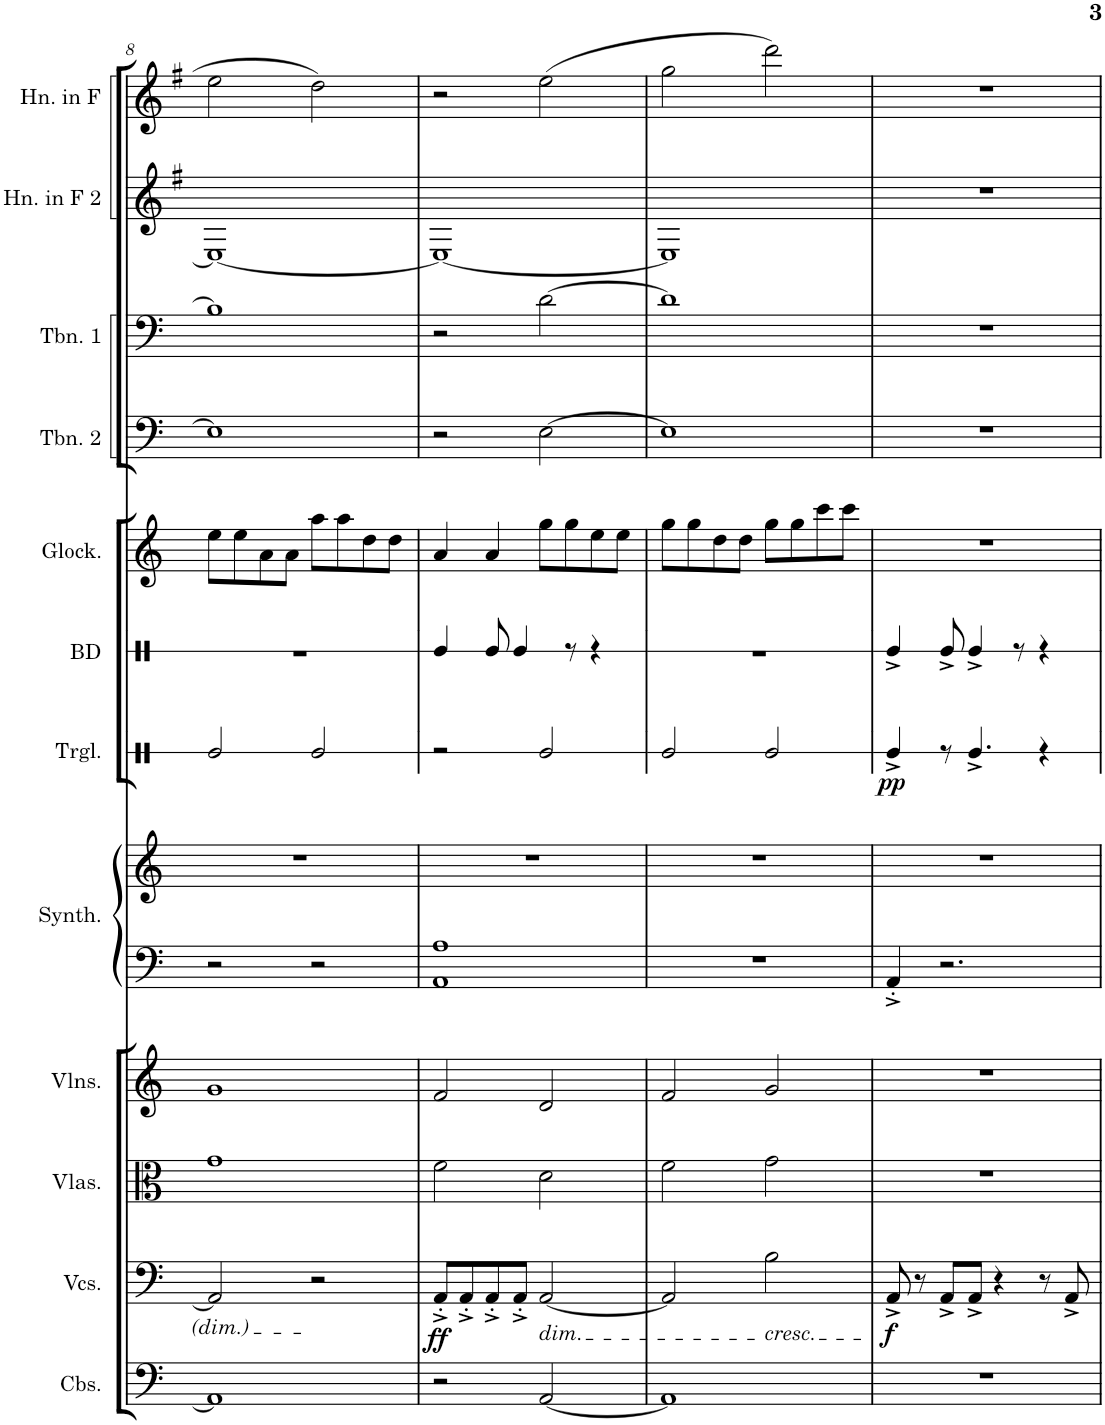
**kern	**kern	**dynam	**kern	**kern	**kern	**kern	**kern	**dynam	**kern	**kern	**kern	**kern	**kern	**kern
*part12	*part11	*part11	*part10	*part9	*part8	*part8	*part7	*part7	*part6	*part5	*part4	*part3	*part2	*part1
*staff13	*staff12	*staff12	*staff11	*staff10	*staff9	*staff8	*staff7	*staff7	*staff6	*staff5	*staff4	*staff3	*staff2	*staff1
*I"Contrabasses	*I"Violoncellos	*	*I"Violas	*I"Violins	*I"Warm Synthesizer	*	*I"Triangle	*	*I"Bass Drum	*I"Glockenspiel	*I"Trombone 2	*I"Trombone 1	*I"Horn in F 2	*I"Horn in F
*I'Cbs.	*I'Vcs.	*	*I'Vlas.	*I'Vlns.	*I'Synth.	*	*I'Trgl.	*	*I'BD	*I'Glock.	*I'Tbn. 2	*I'Tbn. 1	*I'Hn. in F 2	*I'Hn. in F
!!LO:PB:g=z
*clefF4	*clefF4	*	*clefC3	*clefG2	*clefF4	*clefG2	*clefX	*	*clefX	*clefG2	*clefF4	*clefF4	*clefG2	*clefG2
*Trd7c12	*	*	*	*	*	*	*	*	*	*Trd-14c-24	*	*	*Trd4c7	*Trd4c7
*k[]	*k[]	*	*k[]	*k[]	*k[]	*k[]	*k[]	*	*k[]	*k[]	*k[]	*k[]	*k[f#]	*k[f#]
*M4/4	*M4/4	*	*M4/4	*M4/4	*M4/4	*M4/4	*M4/4	*	*M4/4	*M4/4	*M4/4	*M4/4	*M4/4	*M4/4
=8	=8	=8	=8	=8	=8	=8	=8	=8	=8	=8	=8	=8	=8	=8
1AA]	2AA/]	.	1g	1g	2r	1r	2Re/	.	1r	8ee\L	1E]	1B]	1E_	2ee\
.	.	.	.	.	.	.	.	.	.	8ee\	.	.	.	.
.	.	.	.	.	.	.	.	.	.	8a\	.	.	.	.
.	.	.	.	.	.	.	.	.	.	8a\J	.	.	.	.
.	2r	.	.	.	2r	.	2Re/	.	.	8aa\L	.	.	.	2dd\
.	.	.	.	.	.	.	.	.	.	8aa\	.	.	.	.
.	.	.	.	.	.	.	.	.	.	8dd\	.	.	.	.
.	.	.	.	.	.	.	.	.	.	8dd\J	.	.	.	.
=9	=9	=9	=9	=9	=9	=9	=9	=9	=9	=9	=9	=9	=9	=9
!	!	!LO:DY:b	!	!	!	!	!	!	!	!	!	!	!	!
2r	8AA'^/L	ff	2f\	2f/	1AA 1A	1r	2r	.	4Re/	4a/	2r	2r	1E_	2r
.	8AA'^/	.	.	.	.	.	.	.	.	.	.	.	.	.
.	8AA'^/	.	.	.	.	.	.	.	8Re/	4a/	.	.	.	.
.	8AA'^/J	.	.	.	.	.	.	.	4Re/	.	.	.	.	.
!	!LO:TX:b:i:t=dim.	!	!	!	!	!	!	!	!	!	!	!	!	!
[2AA/	[2AA/	.	2d\	2d/	.	.	2Re/	.	.	8gg\L	[2E\	[2d\	.	(2ee\
.	.	.	.	.	.	.	.	.	8r	8gg\	.	.	.	.
.	.	.	.	.	.	.	.	.	4r	8ee\	.	.	.	.
.	.	.	.	.	.	.	.	.	.	8ee\J	.	.	.	.
=10	=10	=10	=10	=10	=10	=10	=10	=10	=10	=10	=10	=10	=10	=10
1AA]	2AA/]	.	2f\	2f/	1r	1r	2Re/	.	1r	8gg\L	1E]	1d]	1E]	2gg\
.	.	.	.	.	.	.	.	.	.	8gg\	.	.	.	.
.	.	.	.	.	.	.	.	.	.	8dd\	.	.	.	.
.	.	.	.	.	.	.	.	.	.	8dd\J	.	.	.	.
!	!LO:TX:b:i:t=cresc.	!	!	!	!	!	!	!	!	!	!	!	!	!
.	2B\	.	2g\	2g/	.	.	2Re/	.	.	8gg\L	.	.	.	2ddd\)
.	.	.	.	.	.	.	.	.	.	8gg\	.	.	.	.
.	.	.	.	.	.	.	.	.	.	8ccc\	.	.	.	.
.	.	.	.	.	.	.	.	.	.	8ccc\J	.	.	.	.
=11	=11	=11	=11	=11	=11	=11	=11	=11	=11	=11	=11	=11	=11	=11
!	!	!LO:DY:b	!	!	!	!	!	!LO:DY:b	!	!	!	!	!	!
1r	8AA^/	f	1r	1r	4AA'^/	1r	4Re^/	pp	4Re^/	1r	1r	1r	1r	1r
.	8r	.	.	.	.	.	.	.	.	.	.	.	.	.
.	8AA^/L	.	.	.	2.r	.	8r	.	8Re^/	.	.	.	.	.
.	8AA^/J	.	.	.	.	.	4.Re^/	.	4Re^/	.	.	.	.	.
.	4r	.	.	.	.	.	.	.	.	.	.	.	.	.
.	.	.	.	.	.	.	.	.	8r	.	.	.	.	.
.	8r	.	.	.	.	.	4r	.	4r	.	.	.	.	.
.	8AA^/	.	.	.	.	.	.	.	.	.	.	.	.	.
=	=	=	=	=	=	=	=	=	=	=	=	=	=	=
*-	*-	*-	*-	*-	*-	*-	*-	*-	*-	*-	*-	*-	*-	*-
